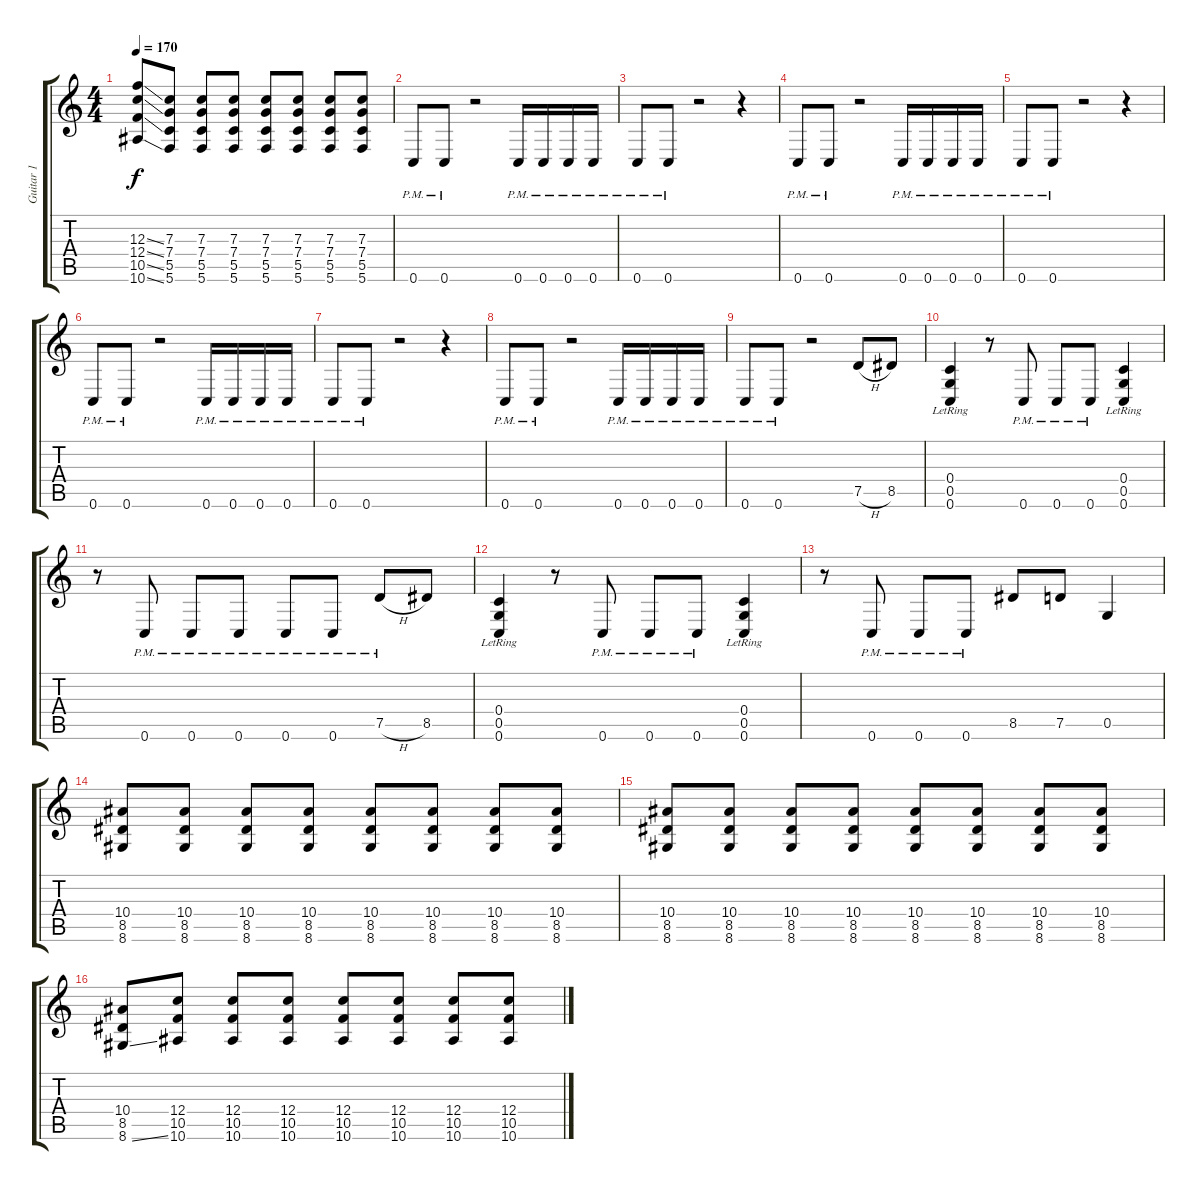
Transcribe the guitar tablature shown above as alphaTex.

\track ("Guitar 1" "Guitar 1") {instrument distortionguitar}
\staff {score tabs}
\tuning (D4 A3 F3 C3 G2 C2) {hide}
\ts (4 4)
\tempo 170
\clef g2
\ks c
(12.3{ss} 12.4{ss} 10.5{ss} 10.6{ss}).8{dy f} (7.3 7.4 5.5 5.6).8 (7.3 7.4 5.5 5.6).8 (7.3 7.4 5.5 5.6).8 (7.3 7.4 5.5 5.6).8 (7.3 7.4 5.5 5.6).8 (7.3 7.4 5.5 5.6).8 (7.3 7.4 5.5 5.6).8 |
0.6{pm}.8 0.6{pm}.8 r.2 0.6{pm}.16 0.6{pm}.16 0.6{pm}.16 0.6{pm}.16 |
0.6{pm}.8 0.6{pm}.8 r.2 r.4 |
0.6{pm}.8 0.6{pm}.8 r.2 0.6{pm}.16 0.6{pm}.16 0.6{pm}.16 0.6{pm}.16 |
0.6{pm}.8 0.6{pm}.8 r.2 r.4 |
0.6{pm}.8 0.6{pm}.8 r.2 0.6{pm}.16 0.6{pm}.16 0.6{pm}.16 0.6{pm}.16 |
0.6{pm}.8 0.6{pm}.8 r.2 r.4 |
0.6{pm}.8 0.6{pm}.8 r.2 0.6{pm}.16 0.6{pm}.16 0.6{pm}.16 0.6{pm}.16 |
0.6{pm}.8 0.6{pm}.8 r.2 7.5{h}.8 8.5.8 |
(0.4 0.5{lr} 0.6).4 r.8 0.6{pm}.8 0.6{pm}.8 0.6{pm}.8 (0.4 0.5{lr} 0.6).4 |
r.8 0.6{pm}.8 0.6{pm}.8 0.6{pm}.8 0.6{pm}.8 0.6{pm}.8 7.5{h pm}.8 8.5.8 |
(0.4 0.5{lr} 0.6).4 r.8 0.6{pm}.8 0.6{pm}.8 0.6{pm}.8 (0.4 0.5{lr} 0.6).4 |
r.8 0.6{pm}.8 0.6{pm}.8 0.6{pm}.8 8.5.8 7.5.8 0.5.4 |
(10.4 8.5 8.6).8 (10.4 8.5 8.6).8 (10.4 8.5 8.6).8 (10.4 8.5 8.6).8 (10.4 8.5 8.6).8 (10.4 8.5 8.6).8 (10.4 8.5 8.6).8 (10.4 8.5 8.6).8 |
(10.4 8.5 8.6).8 (10.4 8.5 8.6).8 (10.4 8.5 8.6).8 (10.4 8.5 8.6).8 (10.4 8.5 8.6).8 (10.4 8.5 8.6).8 (10.4 8.5 8.6).8 (10.4 8.5 8.6).8 |
(10.4 8.5 8.6{ss}).8 (12.4 10.5 10.6).8 (12.4 10.5 10.6).8 (12.4 10.5 10.6).8 (12.4 10.5 10.6).8 (12.4 10.5 10.6).8 (12.4 10.5 10.6).8 (12.4 10.5 10.6).8
